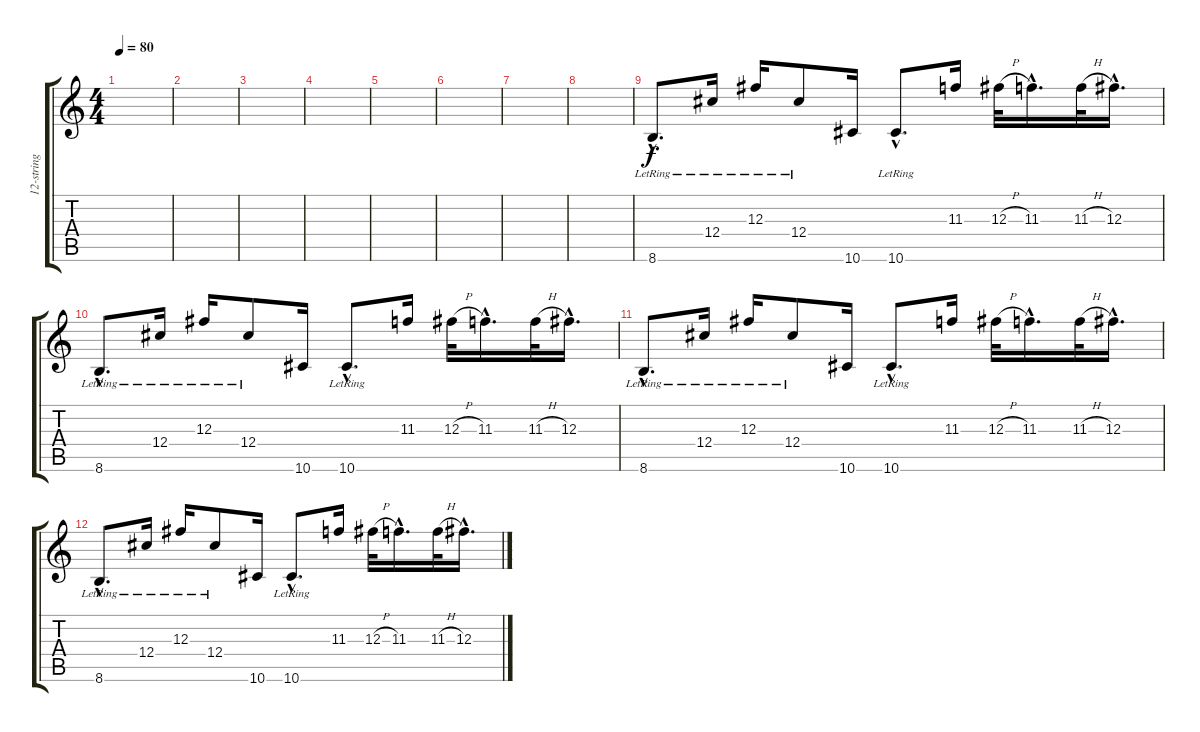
\track ("12-string fill" "12-string ") {instrument acousticguitarsteel}
\staff {score tabs}
\tuning (Eb4 Bb3 Gb3 Db3 Ab2 Eb2) {hide}
\ts (4 4)
\tempo 80
\clef g2
\ks c
|
|
|
|
|
|
|
|
8.6{hac lr}.8{d} 12.4{lr}.16 12.3{lr}.16 12.4{lr}.8 10.6.16 10.6{hac lr}.8{d} 11.3.16 12.3{h}.32 11.3{hac}.16{d} 11.3{h}.32 12.3{hac}.16{d} |
8.6{hac lr}.8{d} 12.4{lr}.16 12.3{lr}.16 12.4{lr}.8 10.6.16 10.6{hac lr}.8{d} 11.3.16 12.3{h}.32 11.3{hac}.16{d} 11.3{h}.32 12.3{hac}.16{d} |
8.6{hac lr}.8{d} 12.4{lr}.16 12.3{lr}.16 12.4{lr}.8 10.6.16 10.6{hac lr}.8{d} 11.3.16 12.3{h}.32 11.3{hac}.16{d} 11.3{h}.32 12.3{hac}.16{d} |
8.6{hac lr}.8{d} 12.4{lr}.16 12.3{lr}.16 12.4{lr}.8 10.6.16 10.6{hac lr}.8{d} 11.3.16 12.3{h}.32 11.3{hac}.16{d} 11.3{h}.32 12.3{hac}.16{d}
